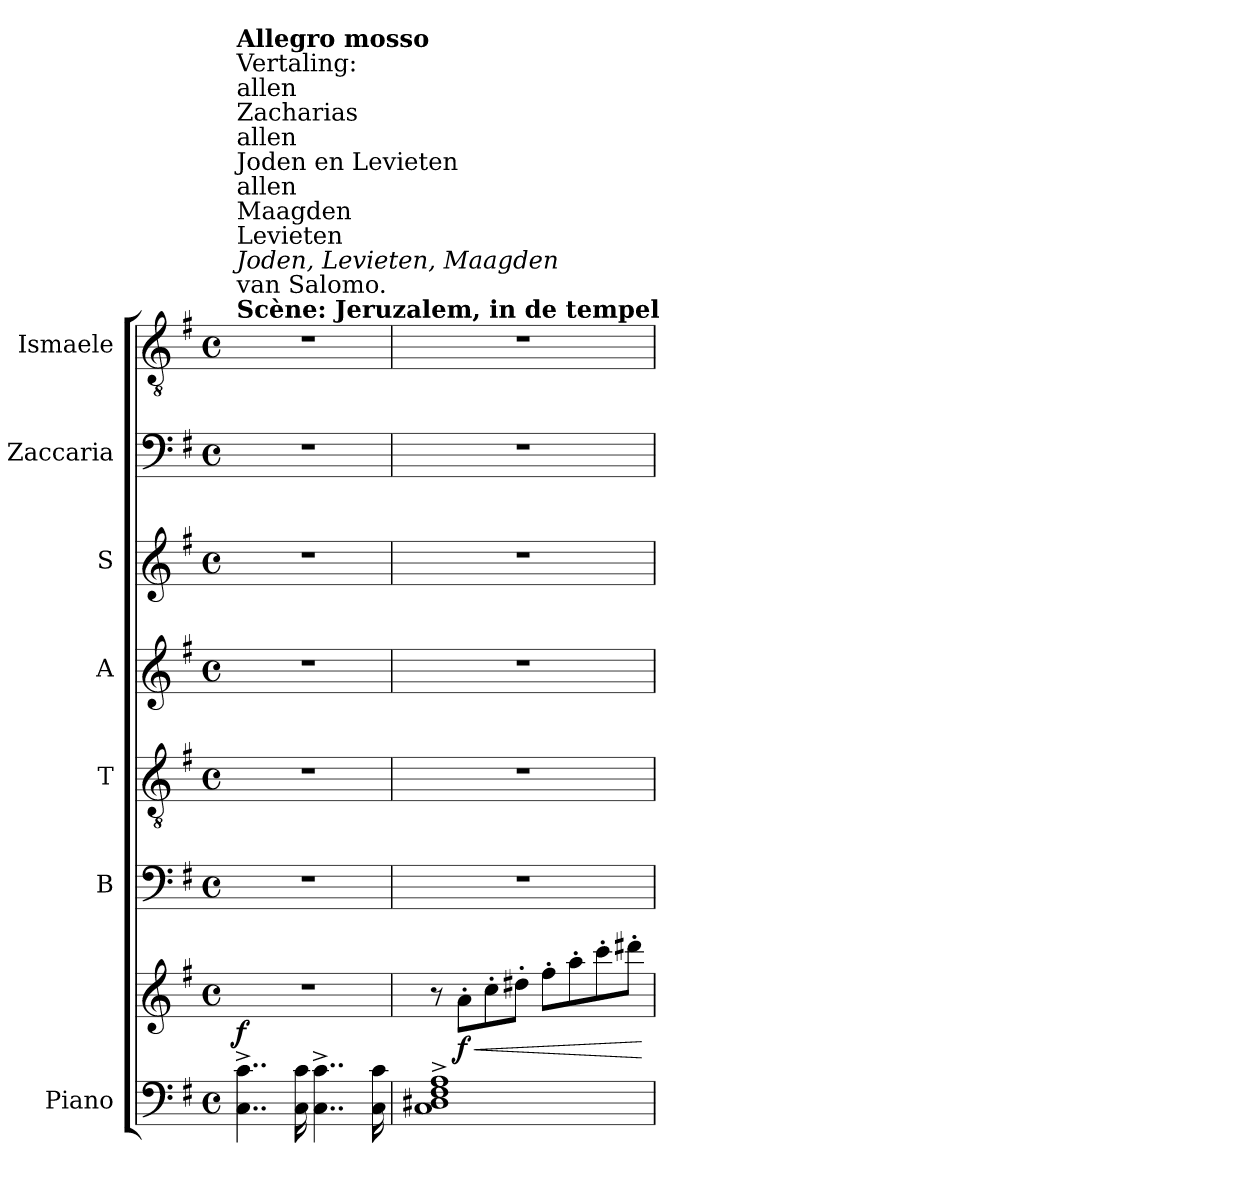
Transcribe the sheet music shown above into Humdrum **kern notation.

**kern	**kern	**dynam	**kern	**kern	**kern	**kern	**kern	**kern
*part7	*part7	*part7	*part6	*part5	*part4	*part3	*part2	*part1
*staff8	*staff7	*staff7/8	*staff6	*staff5	*staff4	*staff3	*staff2	*staff1
*I"Piano	*	*	*I"B	*I"T	*I"A	*I"S	*I"Zaccaria	*I"Ismaele
*I'Pno	*	*	*I'B	*I'T	*I'A	*I'S	*	*
*clefF4	*clefG2	*	*clefF4	*clefGv2	*clefG2	*clefG2	*clefF4	*clefGv2
*k[f#]	*k[f#]	*	*k[f#]	*k[f#]	*k[f#]	*k[f#]	*k[f#]	*k[f#]
*M4/4	*M4/4	*	*M4/4	*M4/4	*M4/4	*M4/4	*M4/4	*M4/4
*met(c)	*met(c)	*	*met(c)	*met(c)	*met(c)	*met(c)	*met(c)	*met(c)
=1	=1	=1	=1	=1	=1	=1	=1	=1
!	!	!	!	!	!	!	!	!LO:TX:a:B:t=Scène&colon; Jeruzalem, in de tempel
!	!	!	!	!	!	!	!	!LO:TX:a:t=van Salomo.
!	!	!	!	!	!	!	!	!LO:TX:a:i:t=Joden, Levieten, Maagden
!	!	!	!	!	!	!	!	!LO:TX:a:t=Levieten
!	!	!	!	!	!	!	!	!LO:TX:a:t=Maagden
!	!	!	!	!	!	!	!	!LO:TX:a:t=allen
!	!	!	!	!	!	!	!	!LO:TX:a:t=Joden en Levieten
!	!	!	!	!	!	!	!	!LO:TX:a:t=allen
!	!	!	!	!	!	!	!	!LO:TX:a:t=Zacharias
!	!	!	!	!	!	!	!	!LO:TX:a:t=allen
!	!	!	!	!	!	!	!	!LO:TX:a:t=Vertaling&colon;
!	!	!	!	!	!	!	!	!LO:TX:a:B:t=Allegro mosso
!	!	!LO:DY:a=2	!	!	!	!	!	!
4..C\^ 4..c\^	1r	f	1r	1r	1r	1r	1r	1r
16C\ 16c\	.	.	.	.	.	.	.	.
4..C\^ 4..c\^	.	.	.	.	.	.	.	.
16C\ 16c\	.	.	.	.	.	.	.	.
=2	=2	=2	=2	=2	=2	=2	=2	=2
1C^ 1D#X^ 1F#^ 1A^	8r	.	1r	1r	1r	1r	1r	1r
!	!	!LO:HP:b	!	!	!	!	!	!
!	!	!LO:DY:n=1:b	!	!	!	!	!	!
.	8a'\L	< f	.	.	.	.	.	.
.	8cc'\	.	.	.	.	.	.	.
.	8dd#X'\J	.	.	.	.	.	.	.
.	8ff#'\L	.	.	.	.	.	.	.
.	8aa'\	.	.	.	.	.	.	.
.	8ccc'\	.	.	.	.	.	.	.
.	8ddd#X'\J	.	.	.	.	.	.	.
.	.	[	.	.	.	.	.	.
=	=	=	=	=	=	=	=	=
*-	*-	*-	*-	*-	*-	*-	*-	*-
